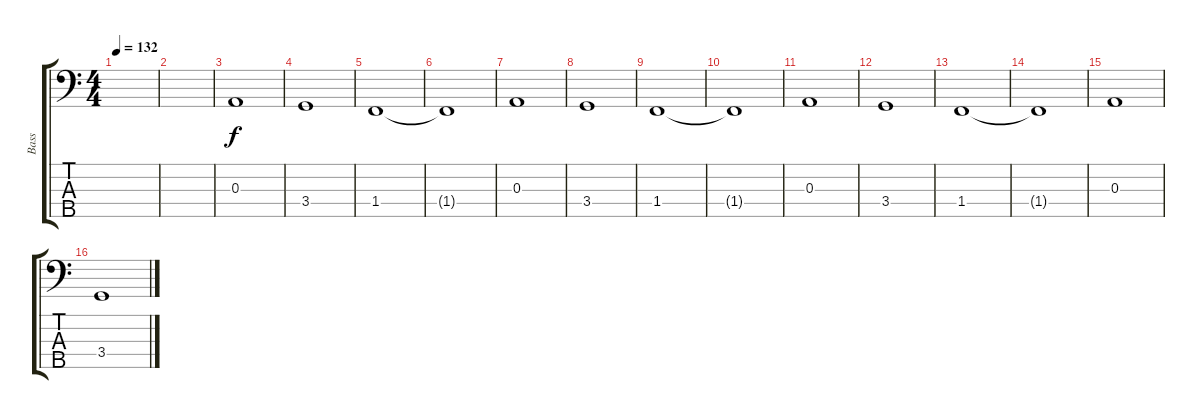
\track ("Bass" "Bass") {instrument electricbassfinger}
\staff {score tabs}
\tuning (G2 D2 A1 E1 B0) {hide}
\ts (4 4)
\tempo 132
\clef f4
\ks aminor
|
|
0.3.1 |
3.4.1 |
1.4.1 |
1.4{t}.1 |
0.3.1 |
3.4.1 |
1.4.1 |
1.4{t}.1 |
0.3.1 |
3.4.1 |
1.4.1 |
1.4{t}.1 |
0.3.1 |
3.4.1
